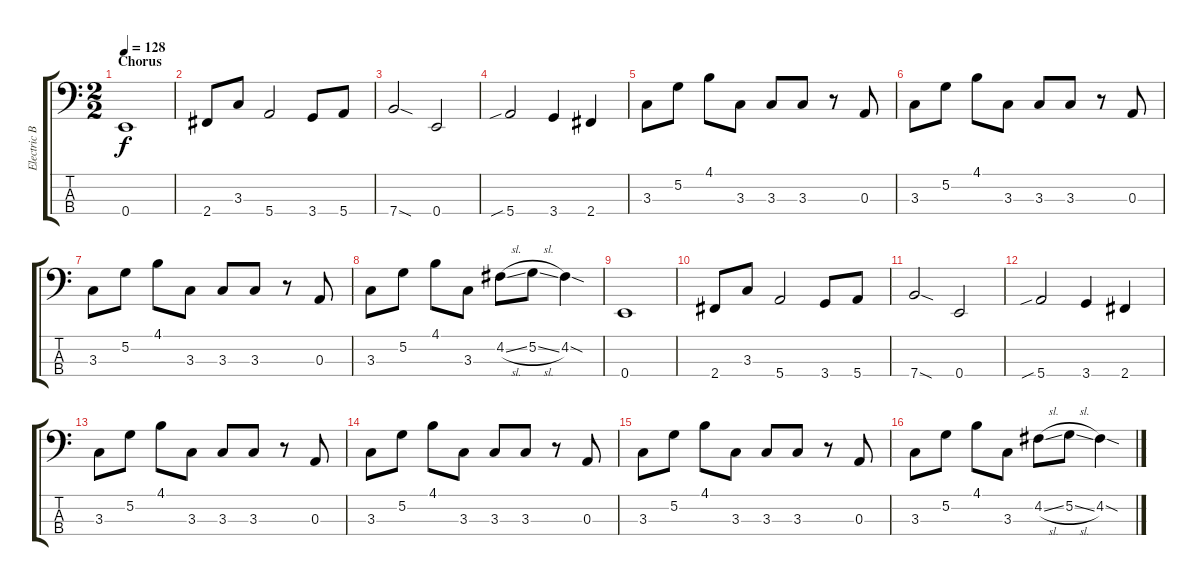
\track ("Electric Bass" "Electric B") {instrument electricbassfinger}
\staff {score tabs}
\tuning (G2 D2 A1 E1) {hide}
\ts (2 2)
\section ("" "Chorus")
\tempo 128
\clef f4
\ks c
0.4.1{dy f} |
2.4.8 3.3.8 5.4.2 3.4.8 5.4.8 |
7.4{sod}.2 0.4.2 |
5.4{sib}.2 3.4.4 2.4.4 |
3.3.8 5.2.8 4.1.8 3.3.8 3.3.8 3.3.8 r.8 0.3.8 |
3.3.8 5.2.8 4.1.8 3.3.8 3.3.8 3.3.8 r.8 0.3.8 |
3.3.8 5.2.8 4.1.8 3.3.8 3.3.8 3.3.8 r.8 0.3.8 |
3.3.8 5.2.8 4.1.8 3.3.8 4.2{sl}.8 5.2{sl}.8 4.2{sod}.4 |
0.4.1 |
2.4.8 3.3.8 5.4.2 3.4.8 5.4.8 |
7.4{sod}.2 0.4.2 |
5.4{sib}.2 3.4.4 2.4.4 |
3.3.8 5.2.8 4.1.8 3.3.8 3.3.8 3.3.8 r.8 0.3.8 |
3.3.8 5.2.8 4.1.8 3.3.8 3.3.8 3.3.8 r.8 0.3.8 |
3.3.8 5.2.8 4.1.8 3.3.8 3.3.8 3.3.8 r.8 0.3.8 |
3.3.8 5.2.8 4.1.8 3.3.8 4.2{sl}.8 5.2{sl}.8 4.2{sod}.4
